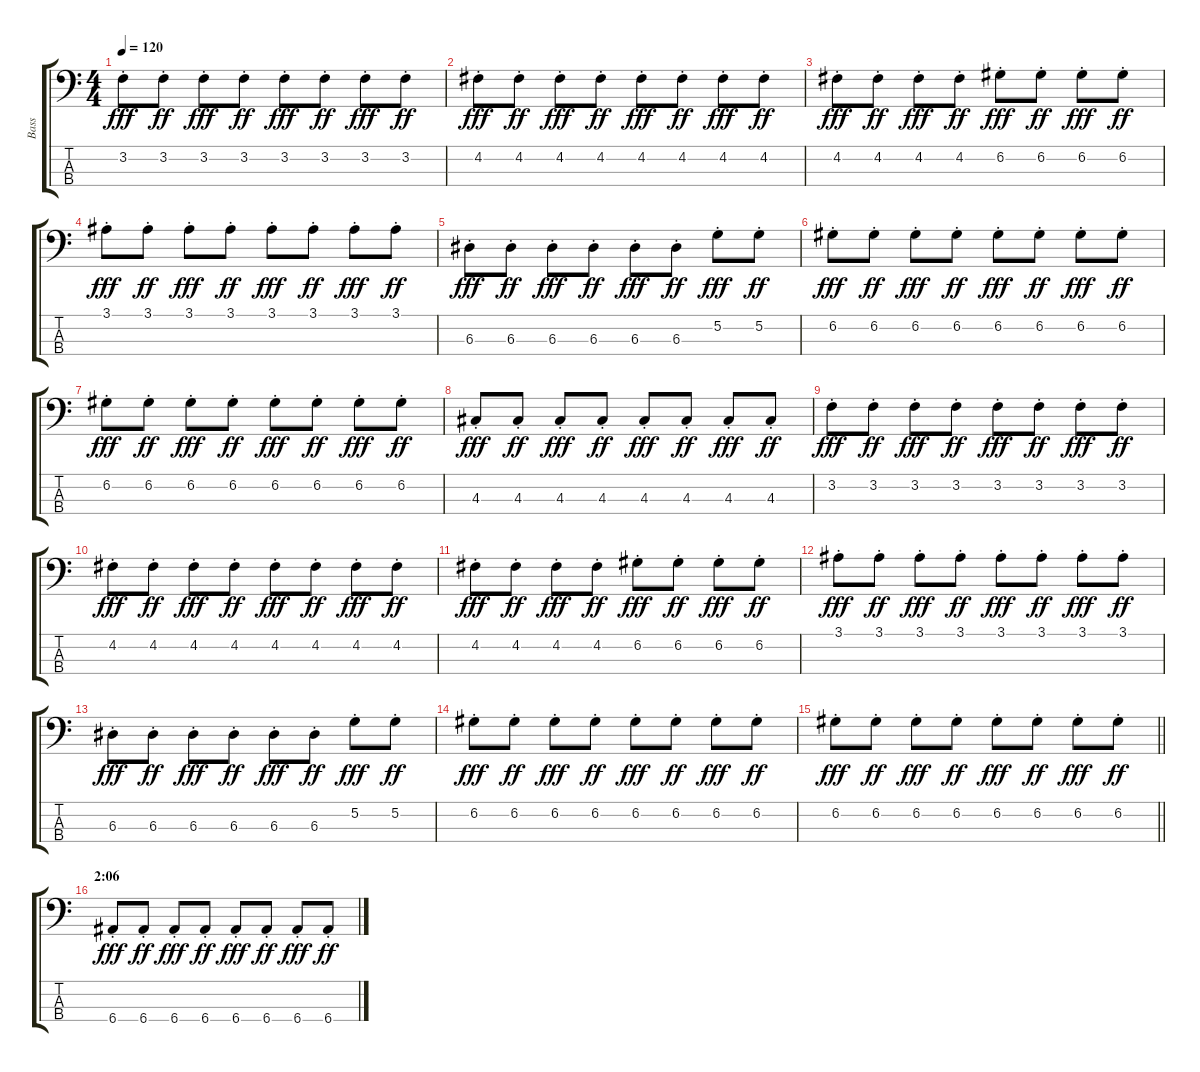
\track ("Bass" "Bass") {instrument electricbassfinger}
\staff {score tabs}
\tuning (G2 D2 A1 E1) {hide}
\ts (4 4)
\tempo 120
\clef f4
\ks c
3.2{st}.8{dy fff} 3.2{st}.8{dy ff} 3.2{st}.8{dy fff} 3.2{st}.8{dy ff} 3.2{st}.8{dy fff} 3.2{st}.8{dy ff} 3.2{st}.8{dy fff} 3.2{st}.8{dy ff} |
4.2{st}.8{dy fff} 4.2{st}.8{dy ff} 4.2{st}.8{dy fff} 4.2{st}.8{dy ff} 4.2{st}.8{dy fff} 4.2{st}.8{dy ff} 4.2{st}.8{dy fff} 4.2{st}.8{dy ff} |
4.2{st}.8{dy fff} 4.2{st}.8{dy ff} 4.2{st}.8{dy fff} 4.2{st}.8{dy ff} 6.2{st}.8{dy fff} 6.2{st}.8{dy ff} 6.2{st}.8{dy fff} 6.2{st}.8{dy ff} |
3.1{st}.8{dy fff} 3.1{st}.8{dy ff} 3.1{st}.8{dy fff} 3.1{st}.8{dy ff} 3.1{st}.8{dy fff} 3.1{st}.8{dy ff} 3.1{st}.8{dy fff} 3.1{st}.8{dy ff} |
6.3{st}.8{dy fff} 6.3{st}.8{dy ff} 6.3{st}.8{dy fff} 6.3{st}.8{dy ff} 6.3{st}.8{dy fff} 6.3{st}.8{dy ff} 5.2{st}.8{dy fff} 5.2{st}.8{dy ff} |
6.2{st}.8{dy fff} 6.2{st}.8{dy ff} 6.2{st}.8{dy fff} 6.2{st}.8{dy ff} 6.2{st}.8{dy fff} 6.2{st}.8{dy ff} 6.2{st}.8{dy fff} 6.2{st}.8{dy ff} |
6.2{st}.8{dy fff} 6.2{st}.8{dy ff} 6.2{st}.8{dy fff} 6.2{st}.8{dy ff} 6.2{st}.8{dy fff} 6.2{st}.8{dy ff} 6.2{st}.8{dy fff} 6.2{st}.8{dy ff} |
4.3{st}.8{dy fff} 4.3{st}.8{dy ff} 4.3{st}.8{dy fff} 4.3{st}.8{dy ff} 4.3{st}.8{dy fff} 4.3{st}.8{dy ff} 4.3{st}.8{dy fff} 4.3{st}.8{dy ff} |
3.2{st}.8{dy fff} 3.2{st}.8{dy ff} 3.2{st}.8{dy fff} 3.2{st}.8{dy ff} 3.2{st}.8{dy fff} 3.2{st}.8{dy ff} 3.2{st}.8{dy fff} 3.2{st}.8{dy ff} |
4.2{st}.8{dy fff} 4.2{st}.8{dy ff} 4.2{st}.8{dy fff} 4.2{st}.8{dy ff} 4.2{st}.8{dy fff} 4.2{st}.8{dy ff} 4.2{st}.8{dy fff} 4.2{st}.8{dy ff} |
4.2{st}.8{dy fff} 4.2{st}.8{dy ff} 4.2{st}.8{dy fff} 4.2{st}.8{dy ff} 6.2{st}.8{dy fff} 6.2{st}.8{dy ff} 6.2{st}.8{dy fff} 6.2{st}.8{dy ff} |
3.1{st}.8{dy fff} 3.1{st}.8{dy ff} 3.1{st}.8{dy fff} 3.1{st}.8{dy ff} 3.1{st}.8{dy fff} 3.1{st}.8{dy ff} 3.1{st}.8{dy fff} 3.1{st}.8{dy ff} |
6.3{st}.8{dy fff} 6.3{st}.8{dy ff} 6.3{st}.8{dy fff} 6.3{st}.8{dy ff} 6.3{st}.8{dy fff} 6.3{st}.8{dy ff} 5.2{st}.8{dy fff} 5.2{st}.8{dy ff} |
6.2{st}.8{dy fff} 6.2{st}.8{dy ff} 6.2{st}.8{dy fff} 6.2{st}.8{dy ff} 6.2{st}.8{dy fff} 6.2{st}.8{dy ff} 6.2{st}.8{dy fff} 6.2{st}.8{dy ff} |
\barLineRight lightlight
6.2{st}.8{dy fff} 6.2{st}.8{dy ff} 6.2{st}.8{dy fff} 6.2{st}.8{dy ff} 6.2{st}.8{dy fff} 6.2{st}.8{dy ff} 6.2{st}.8{dy fff} 6.2{st}.8{dy ff} |
\section ("" "2:06")
6.4{st}.8{dy fff} 6.4{st}.8{dy ff} 6.4{st}.8{dy fff} 6.4{st}.8{dy ff} 6.4{st}.8{dy fff} 6.4{st}.8{dy ff} 6.4{st}.8{dy fff} 6.4{st}.8{dy ff}
